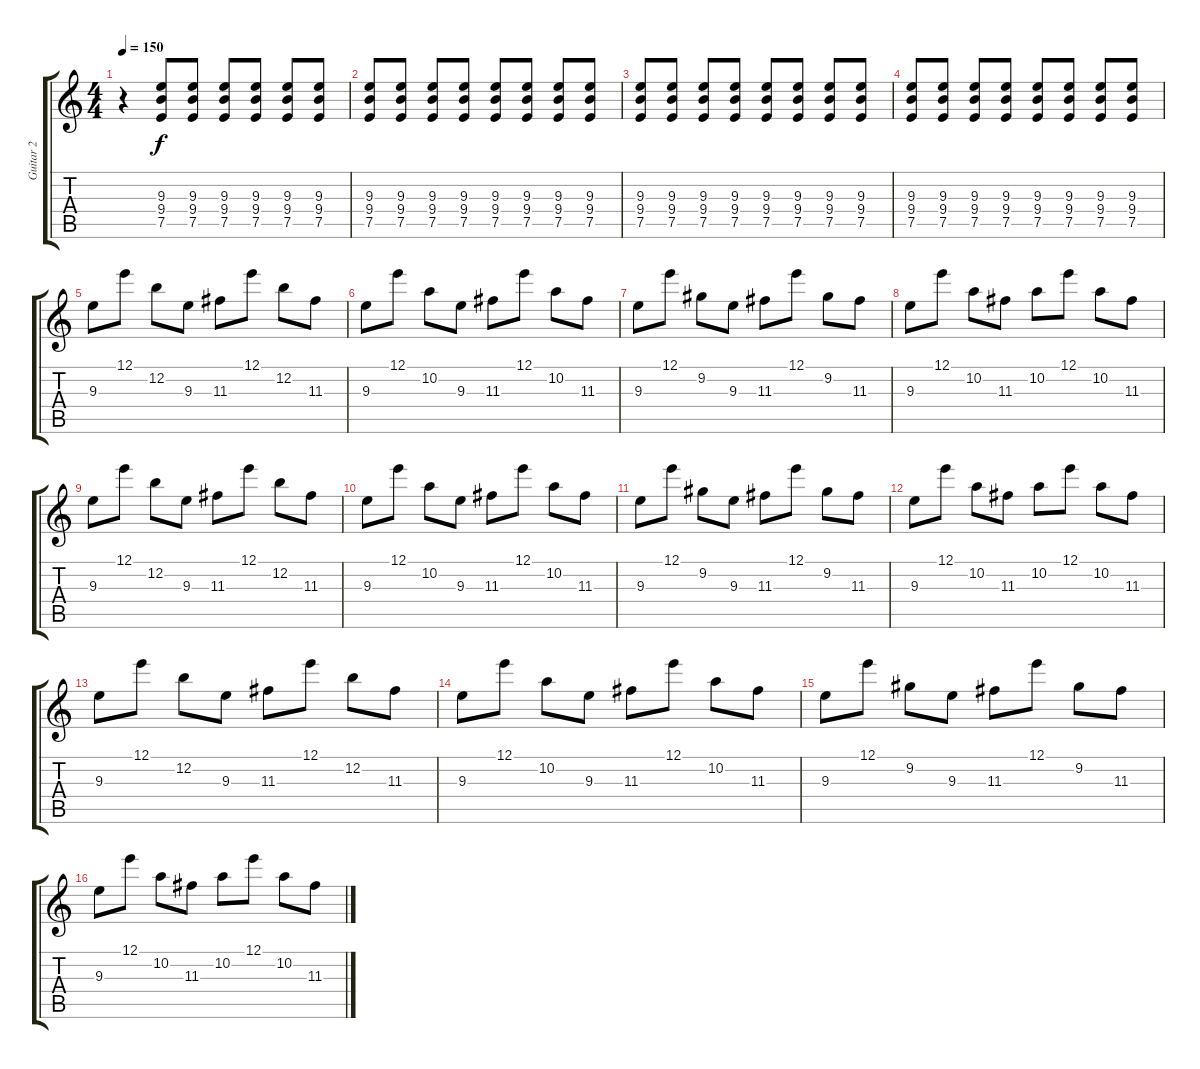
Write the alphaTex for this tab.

\track ("Guitar 2" "Guitar 2") {instrument electricguitarmuted}
\staff {score tabs}
\tuning (E4 B3 G3 D3 A2 E2) {hide}
\ts (4 4)
\tempo 150
\clef g2
\ks c
r.4{dy f instrument electricguitarmuted} (9.3 9.4 7.5).8 (9.3 9.4 7.5).8 (9.3 9.4 7.5).8 (9.3 9.4 7.5).8 (9.3 9.4 7.5).8 (9.3 9.4 7.5).8 |
(9.3 9.4 7.5).8 (9.3 9.4 7.5).8 (9.3 9.4 7.5).8 (9.3 9.4 7.5).8 (9.3 9.4 7.5).8 (9.3 9.4 7.5).8 (9.3 9.4 7.5).8 (9.3 9.4 7.5).8 |
(9.3 9.4 7.5).8 (9.3 9.4 7.5).8 (9.3 9.4 7.5).8 (9.3 9.4 7.5).8 (9.3 9.4 7.5).8 (9.3 9.4 7.5).8 (9.3 9.4 7.5).8 (9.3 9.4 7.5).8 |
(9.3 9.4 7.5).8 (9.3 9.4 7.5).8 (9.3 9.4 7.5).8 (9.3 9.4 7.5).8 (9.3 9.4 7.5).8 (9.3 9.4 7.5).8 (9.3 9.4 7.5).8 (9.3 9.4 7.5).8 |
9.3.8 12.1.8 12.2.8 9.3.8 11.3.8 12.1.8 12.2.8 11.3.8 |
9.3.8 12.1.8 10.2.8 9.3.8 11.3.8 12.1.8 10.2.8 11.3.8 |
9.3.8 12.1.8 9.2.8 9.3.8 11.3.8 12.1.8 9.2.8 11.3.8 |
9.3.8 12.1.8 10.2.8 11.3.8 10.2.8 12.1.8 10.2.8 11.3.8 |
9.3.8 12.1.8 12.2.8 9.3.8 11.3.8 12.1.8 12.2.8 11.3.8 |
9.3.8 12.1.8 10.2.8 9.3.8 11.3.8 12.1.8 10.2.8 11.3.8 |
9.3.8 12.1.8 9.2.8 9.3.8 11.3.8 12.1.8 9.2.8 11.3.8 |
9.3.8 12.1.8 10.2.8 11.3.8 10.2.8 12.1.8 10.2.8 11.3.8 |
9.3.8 12.1.8 12.2.8 9.3.8 11.3.8 12.1.8 12.2.8 11.3.8 |
9.3.8 12.1.8 10.2.8 9.3.8 11.3.8 12.1.8 10.2.8 11.3.8 |
9.3.8 12.1.8 9.2.8 9.3.8 11.3.8 12.1.8 9.2.8 11.3.8 |
9.3.8 12.1.8 10.2.8 11.3.8 10.2.8 12.1.8 10.2.8 11.3.8
